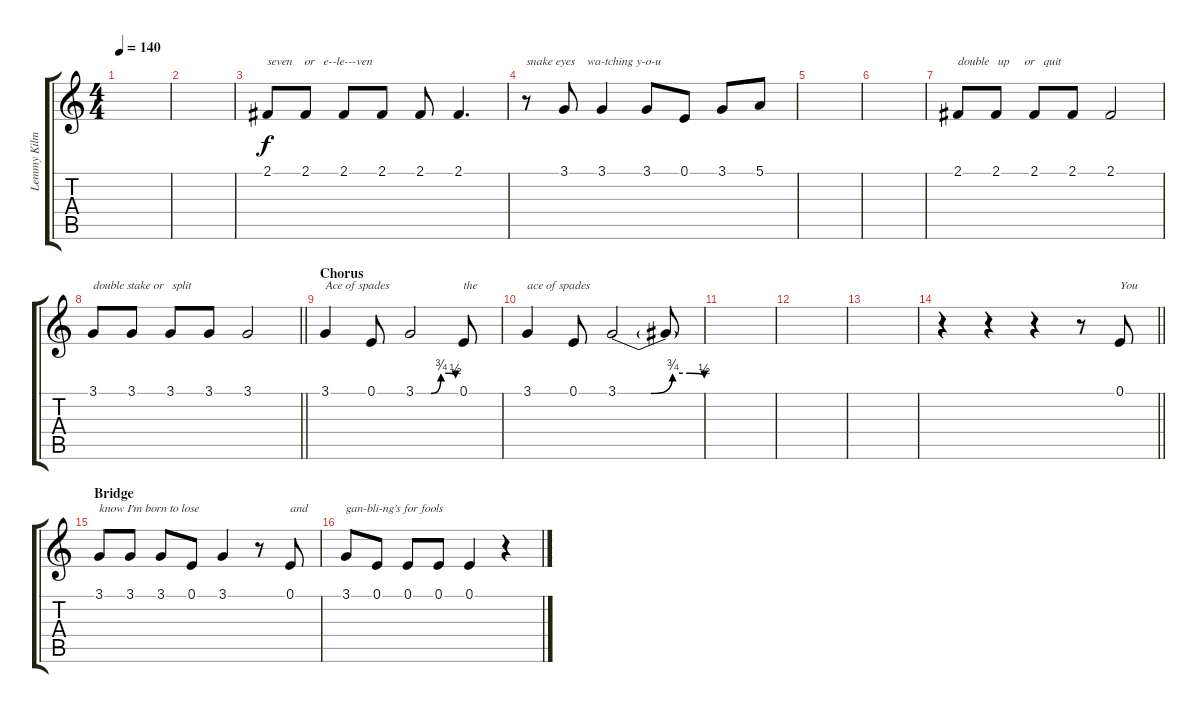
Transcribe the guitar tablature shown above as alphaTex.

\track ("Lemmy Kilmister (Vocal)" "Lemmy Kilm") {instrument lead6voice}
\staff {score tabs}
\tuning (E4 B3 G3 D3 A2 E2) {hide}
\ts (4 4)
\tempo 140
\clef g2
\ks c
|
|
2.1.8{txt "seven    or   e--le---ven"} 2.1.8 2.1.8 2.1.8 2.1.8 2.1.4{d} |
r.8{txt "snake eyes    wa-tching y-o-u"} 3.1.8 3.1.4 3.1.8 0.1.8 3.1.8 5.1.8 |
|
|
2.1.8{txt "double   up     or   quit"} 2.1.8 2.1.8 2.1.8 2.1.2 |
\barLineRight lightlight
3.1.8{txt "double stake or   split"} 3.1.8 3.1.8 3.1.8 3.1.2 |
\section ("" "Chorus")
3.1.4{txt "Ace of spades"} 0.1.8 3.1{be (custom 0 0 23 0 38 3 50 3 60 2)}.2 0.1.8{txt "the"} |
3.1.4{txt "ace of spades"} 0.1.8 3.1{be (custom 0 0 23 0 38 3 50 3 60 2)}.2 3.1{t}.8 |
|
|
|
\barLineRight lightlight
r.4 r.4 r.4 r.8 0.1.8{txt "You"} |
\section ("" "Bridge")
3.1.8{txt "know I'm born to lose"} 3.1.8 3.1.8 0.1.8 3.1.4 r.8 0.1.8{txt "and"} |
3.1.8{txt "gan-bli-ng's for fools"} 0.1.8 0.1.8 0.1.8 0.1.4 r.4
